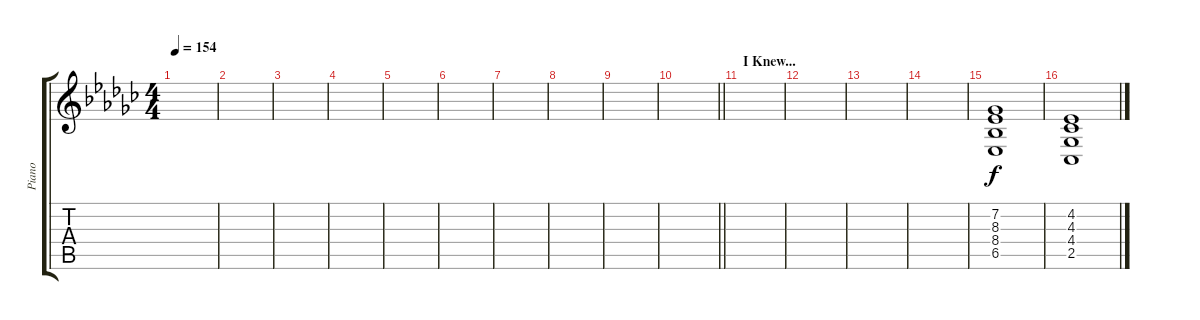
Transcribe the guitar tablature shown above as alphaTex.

\track ("Piano" "Piano") {instrument acousticgrandpiano}
\staff {score tabs}
\tuning (E4 B3 G3 D3 A2 E2) {hide}
\ts (4 4)
\tempo 154
\clef g2
\ks gb
|
|
|
|
|
|
|
|
|
\barLineRight lightlight
|
\section ("" "I Knew...")
|
|
|
|
(7.2 8.3 8.4 6.5).1 |
(4.2 4.3 4.4 2.5).1
